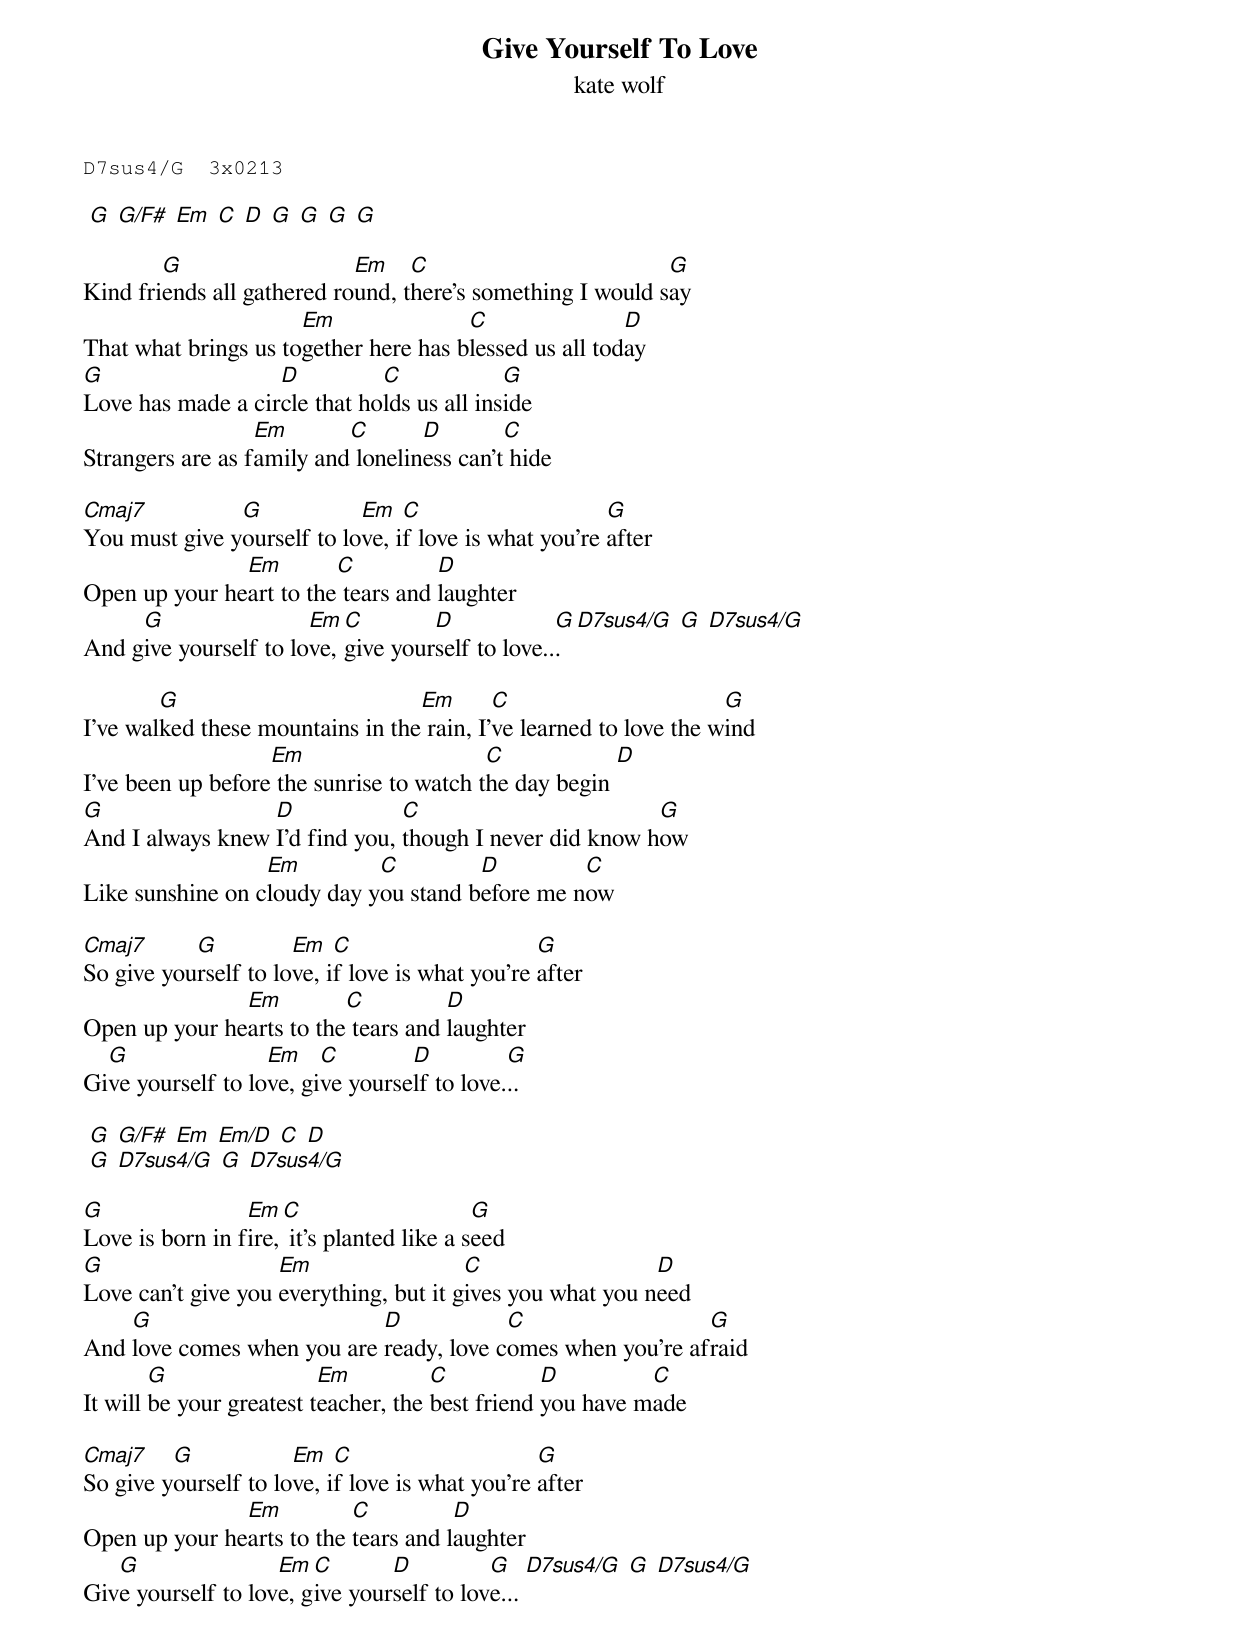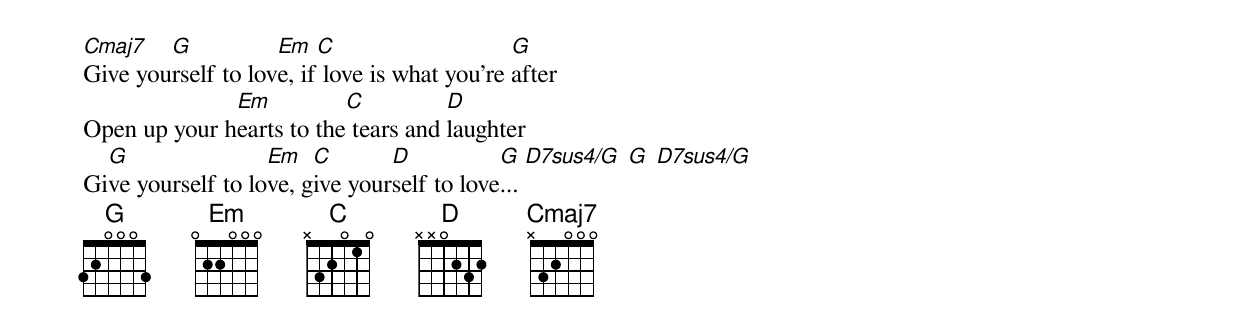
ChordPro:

{title: Give Yourself To Love}
{subtitle: kate wolf}

{sot}
D7sus4/G  3x0213
{eot}

 [G] [G/F#] [Em] [C] [D] [G] [G] [G] [G]

Kind fri[G]ends all gathered ro[Em]und, t[C]here's something I would s[G]ay
That what brings us to[Em]gether here has b[C]lessed us all tod[D]ay
[G]Love has made a cir[D]cle that ho[C]lds us all ins[G]ide
Strangers are as f[Em]amily and[C] lonelin[D]ess can't[C] hide

[Cmaj7]You must give y[G]ourself to lo[Em]ve, i[C]f love is what you're [G]after
Open up your he[Em]art to the[C] tears and [D]laughter
And g[G]ive yourself to lo[Em]ve, [C]give your[D]self to love..[G]. [D7sus4/G] [G] [D7sus4/G]

I've wal[G]ked these mountains in the[Em] rain, I'[C]ve learned to love the w[G]ind
I've been up before[Em] the sunrise to watch t[C]he day begin [D]
[G]And I always knew [D]I'd find you, [C]though I never did know h[G]ow
Like sunshine on c[Em]loudy day y[C]ou stand b[D]efore me n[C]ow

[Cmaj7]So give you[G]rself to lo[Em]ve, i[C]f love is what you're [G]after
Open up your he[Em]arts to the[C] tears and [D]laughter
Gi[G]ve yourself to lo[Em]ve, gi[C]ve yourse[D]lf to love.[G]..

 [G] [G/F#] [Em] [Em/D] [C] [D]
 [G] [D7sus4/G] [G] [D7sus4/G]

[G]Love is born in f[Em]ire,[C] it's planted like a s[G]eed
[G]Love can't give you [Em]everything, but it g[C]ives you what you n[D]eed
And [G]love comes when you are [D]ready, love c[C]omes when you're af[G]raid
It will [G]be your greatest t[Em]eacher, the [C]best friend [D]you have m[C]ade

[Cmaj7]So give y[G]ourself to lo[Em]ve, i[C]f love is what you're [G]after
Open up your he[Em]arts to the [C]tears and l[D]aughter
Giv[G]e yourself to lov[Em]e, g[C]ive your[D]self to lov[G]e... [D7sus4/G] [G] [D7sus4/G]

[Cmaj7]Give you[G]rself to lov[Em]e, if[C] love is what you're [G]after
Open up your h[Em]earts to the[C] tears and [D]laughter
Gi[G]ve yourself to lo[Em]ve, g[C]ive your[D]self to love[G]... [D7sus4/G] [G] [D7sus4/G]
